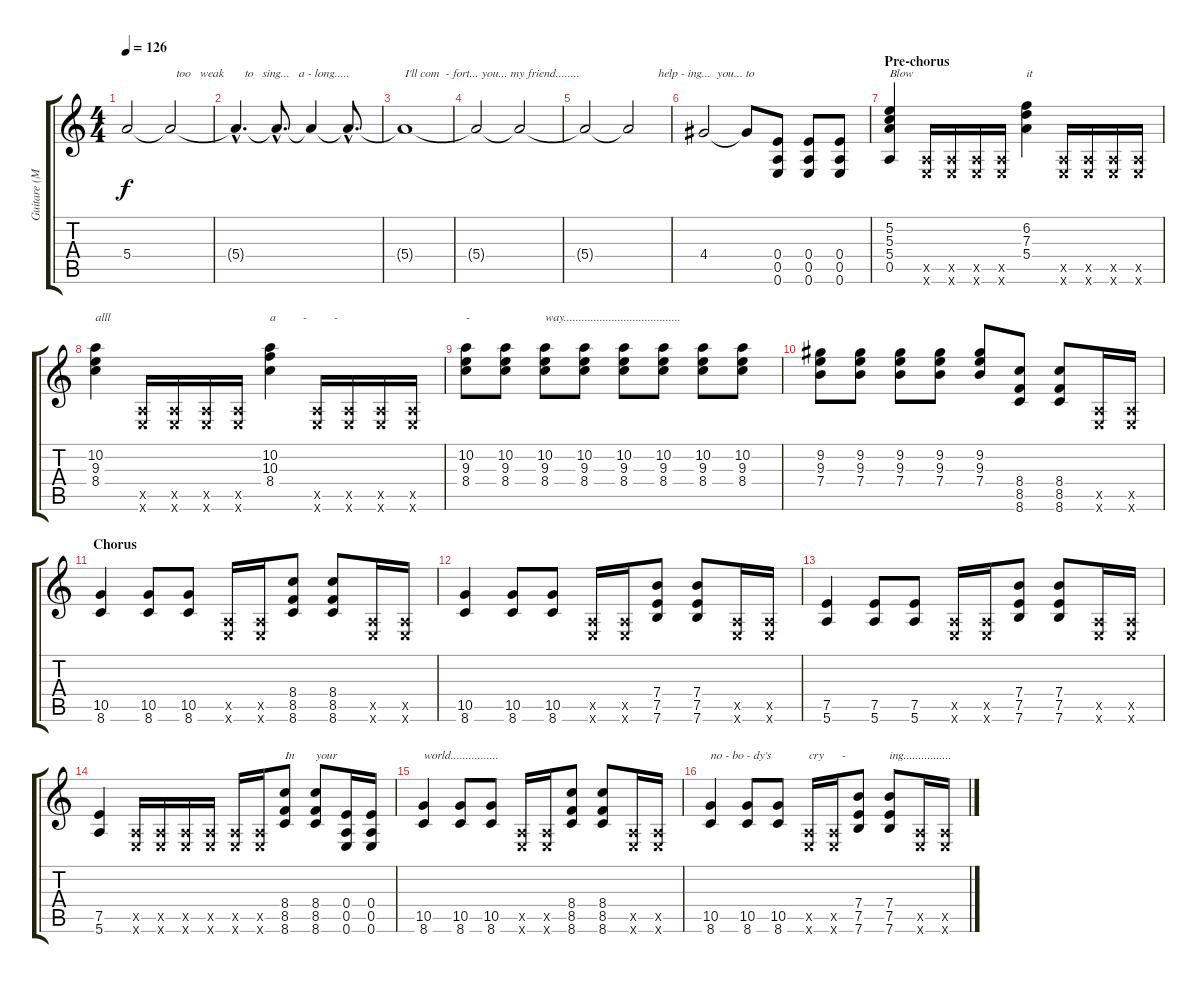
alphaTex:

\track ("Guitare (Matt)" "Guitare (M") {instrument distortionguitar}
\staff {score tabs}
\tuning (E4 B3 G3 E3 A2 E2) {hide}
\ts (4 4)
\tempo 126
\clef g2
\ks c
5.4{t}.2{dy f volume 9} 5.4{t}.2{txt "  too   weak" volume 7} |
5.4{hac t}.4{d txt "   to   sing...   a - long....." volume 9} 5.4{hac t}.8{d volume 7} 5.4{t}.4{volume 9} 5.4{hac t}.8{d volume 9} |
5.4{t}.1{txt "I'll com  - fort... you... my friend........" volume 9} |
5.4{t}.2{volume 11} 5.4{t}.2{volume 8} |
5.4{t}.2{volume 11} 5.4{t}.2{txt "          help - ing...  you... to" volume 8} |
4.4.2{volume 11} 4.4{t}.8 (0.4 0.5 0.6).8 (0.4 0.5 0.6).8 (0.4 0.5 0.6).8 |
\section ("" "Pre-chorus")
(5.2 5.3 5.4 0.5).4{txt "Blow"} (0.5{x} 0.6{x}).16 (0.5{x} 0.6{x}).16 (0.5{x} 0.6{x}).16 (0.5{x} 0.6{x}).16 (6.2 7.3 5.4).4{txt "it"} (0.5{x} 0.6{x}).16 (0.5{x} 0.6{x}).16 (0.5{x} 0.6{x}).16 (0.5{x} 0.6{x}).16 |
(10.2 9.3 8.4).4{txt "alll"} (0.5{x} 0.6{x}).16 (0.5{x} 0.6{x}).16 (0.5{x} 0.6{x}).16 (0.5{x} 0.6{x}).16 (10.2 10.3 8.4).4{txt "a         -         -"} (0.5{x} 0.6{x}).16 (0.5{x} 0.6{x}).16 (0.5{x} 0.6{x}).16 (0.5{x} 0.6{x}).16 |
(10.2 9.3 8.4).8{txt "-"} (10.2 9.3 8.4).8 (10.2 9.3 8.4).8{txt "way......................................."} (10.2 9.3 8.4).8 (10.2 9.3 8.4).8 (10.2 9.3 8.4).8 (10.2 9.3 8.4).8 (10.2 9.3 8.4).8 |
(9.2 9.3 7.4).8 (9.2 9.3 7.4).8 (9.2 9.3 7.4).8 (9.2 9.3 7.4).8 (9.2 9.3 7.4).8 (8.4 8.5 8.6).8 (8.4 8.5 8.6).8 (0.5{x} 0.6{x}).16 (0.5{x} 0.6{x}).16 |
\section ("" "Chorus")
(10.5 8.6).4 (10.5 8.6).8 (10.5 8.6).8 (0.5{x} 0.6{x}).16 (0.5{x} 0.6{x}).16 (8.4 8.5 8.6).8 (8.4 8.5 8.6).8 (0.5{x} 0.6{x}).16 (0.5{x} 0.6{x}).16 |
(10.5 8.6).4 (10.5 8.6).8 (10.5 8.6).8 (0.5{x} 0.6{x}).16 (0.5{x} 0.6{x}).16 (7.4 7.5 7.6).8 (7.4 7.5 7.6).8 (0.5{x} 0.6{x}).16 (0.5{x} 0.6{x}).16 |
(7.5 5.6).4 (7.5 5.6).8 (7.5 5.6).8 (0.5{x} 0.6{x}).16 (0.5{x} 0.6{x}).16 (7.4 7.5 7.6).8 (7.4 7.5 7.6).8 (0.5{x} 0.6{x}).16 (0.5{x} 0.6{x}).16 |
(7.5 5.6).4 (0.5{x} 0.6{x}).16 (0.5{x} 0.6{x}).16 (0.5{x} 0.6{x}).16 (0.5{x} 0.6{x}).16 (0.5{x} 0.6{x}).16 (0.5{x} 0.6{x}).16 (8.4 8.5 8.6).8{txt "In"} (8.4 8.5 8.6).8{txt "your"} (0.4 0.5 0.6).16 (0.4 0.5 0.6).16 |
(10.5 8.6).4{txt "world................"} (10.5 8.6).8 (10.5 8.6).8 (0.5{x} 0.6{x}).16 (0.5{x} 0.6{x}).16 (8.4 8.5 8.6).8 (8.4 8.5 8.6).8 (0.5{x} 0.6{x}).16 (0.5{x} 0.6{x}).16 |
(10.5 8.6).4{txt "no - bo - dy's"} (10.5 8.6).8 (10.5 8.6).8 (0.5{x} 0.6{x}).16{txt "cry      -"} (0.5{x} 0.6{x}).16 (7.4 7.5 7.6).8 (7.4 7.5 7.6).8{txt "ing................"} (0.5{x} 0.6{x}).16 (0.5{x} 0.6{x}).16
